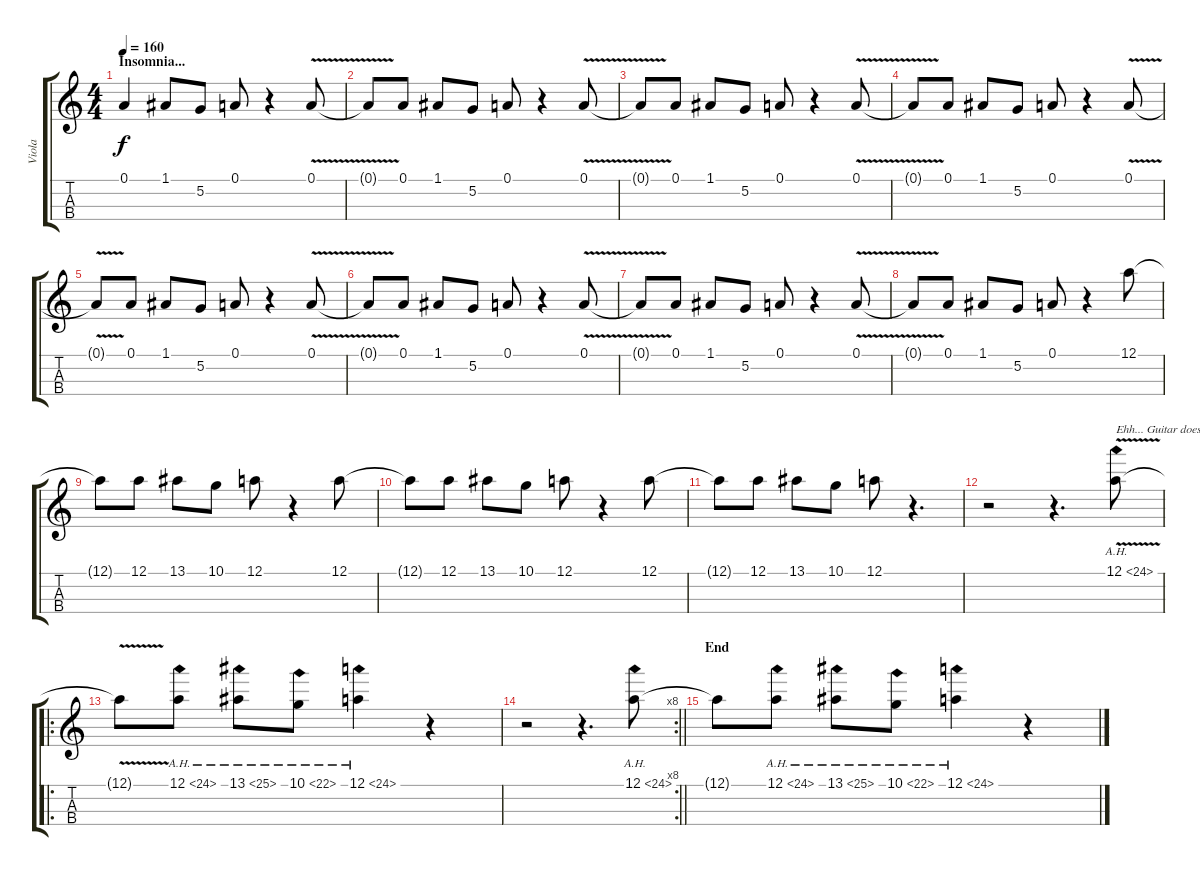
\track ("Viola" "Viola") {instrument viola}
\staff {score tabs}
\tuning (A4 D4 G3 C3) {hide}
\ts (4 4)
\section ("" "Insomnia...")
\tempo 160
\clef g2
\ks c
0.1.4{dy f} 1.1.8 5.2.8 0.1.8 r.4 0.1{v}.8 |
0.1{t}.8 0.1.8 1.1.8 5.2.8 0.1.8 r.4 0.1{v}.8 |
0.1{t}.8 0.1.8 1.1.8 5.2.8 0.1.8 r.4 0.1{v}.8 |
0.1{t}.8 0.1.8 1.1.8 5.2.8 0.1.8 r.4 0.1{v}.8 |
0.1{t}.8 0.1.8 1.1.8 5.2.8 0.1.8 r.4 0.1{v}.8 |
0.1{t}.8 0.1.8 1.1.8 5.2.8 0.1.8 r.4 0.1{v}.8 |
0.1{t}.8 0.1.8 1.1.8 5.2.8 0.1.8 r.4 0.1{v}.8 |
0.1{t}.8 0.1.8 1.1.8 5.2.8 0.1.8 r.4 12.1.8 |
12.1{t}.8 12.1.8 13.1.8 10.1.8 12.1.8 r.4 12.1.8 |
12.1{t}.8 12.1.8 13.1.8 10.1.8 12.1.8 r.4 12.1.8 |
12.1{t}.8 12.1.8 13.1.8 10.1.8 12.1.8 r.4{d} |
r.2 r.4{d} 12.1{ah 12 v}.8{txt "Ehh... Guitar doesn't go this high!  Good luck!"} |
\ro
12.1{t}.8 12.1{ah 12}.8 13.1{ah 12}.8 10.1{ah 12}.8 12.1{ah 12}.4 r.4 |
\rc 8
\barLineRight lightlight
r.2 r.4{d} 12.1{ah 12}.8 |
\section ("" "End")
12.1{t}.8 12.1{ah 12}.8 13.1{ah 12}.8 10.1{ah 12}.8 12.1{ah 12}.4 r.4
